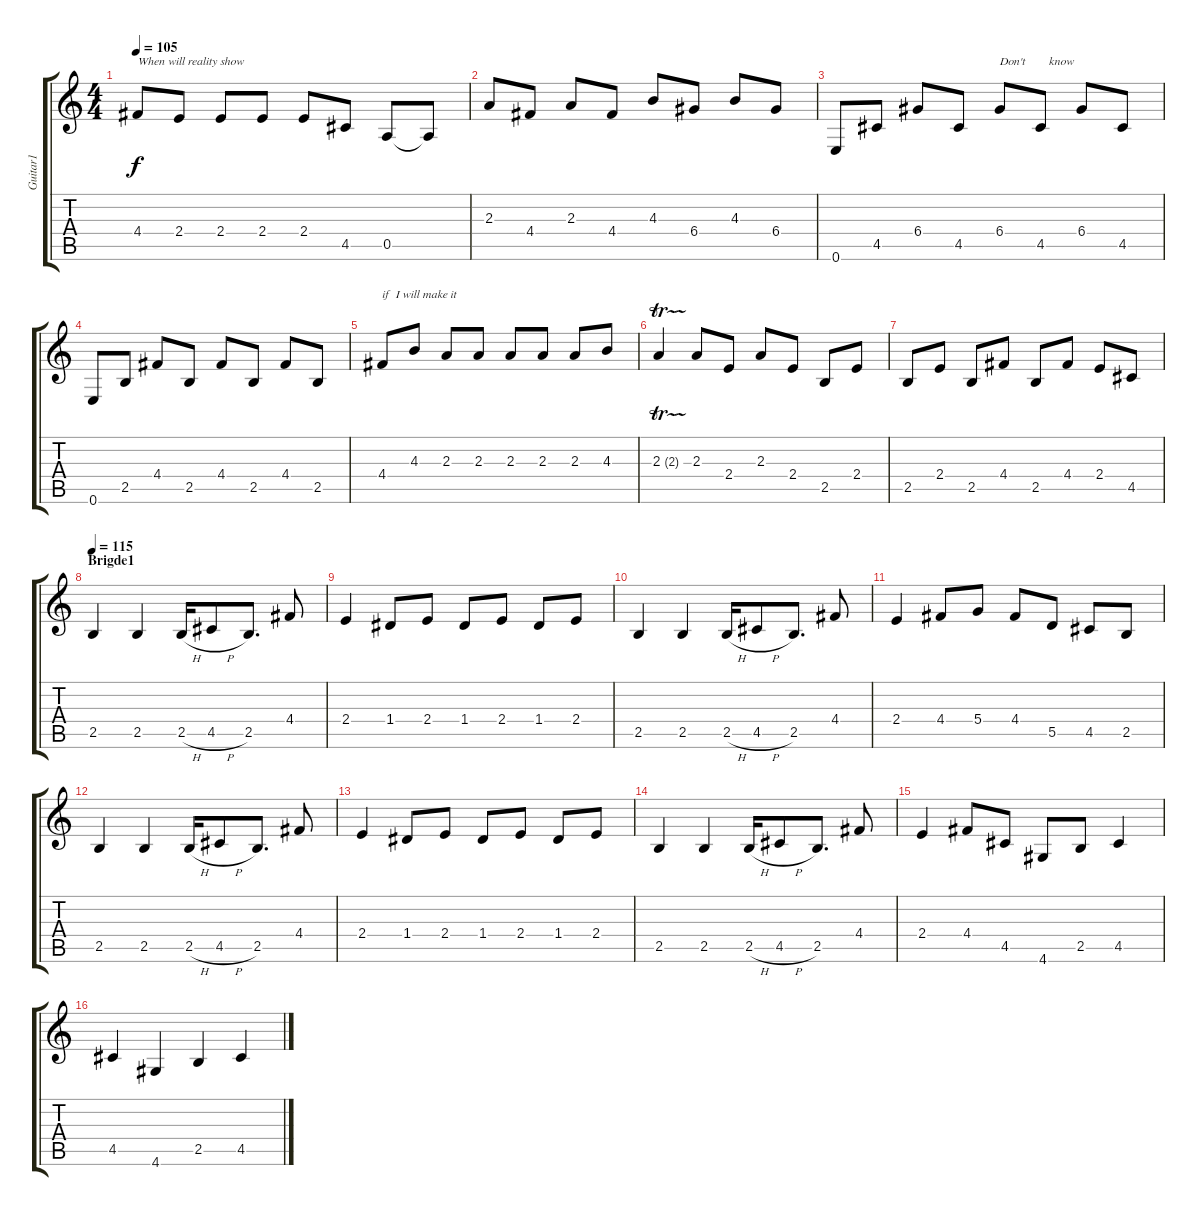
\track ("Guitar1" "Guitar1") {instrument electricguitarclean}
\staff {score tabs}
\tuning (E4 B3 G3 D3 A2 E2) {hide}
\ts (4 4)
\tempo 105
\clef g2
\ks c
4.4.8{txt "When will reality show" dy f} 2.4.8 2.4.8 2.4.8 2.4.8 4.5.8 0.5.8 0.5{t}.8 |
2.3.8 4.4.8 2.3.8 4.4.8 4.3.8 6.4.8 4.3.8 6.4.8 |
0.6.8 4.5.8 6.4.8 4.5.8 6.4.8{txt "Don't        know"} 4.5.8 6.4.8 4.5.8 |
0.6.8 2.5.8 4.4.8 2.5.8 4.4.8 2.5.8 4.4.8 2.5.8 |
4.4.8{txt "if  I will make it"} 4.3.8 2.3.8 2.3.8 2.3.8 2.3.8 2.3.8 4.3.8 |
2.3{tr (2 16)}.4 2.3.8 2.4.8 2.3.8 2.4.8 2.5.8 2.4.8 |
2.5.8 2.4.8 2.5.8 4.4.8 2.5.8 4.4.8 2.4.8 4.5.8 |
\section ("" "Brigde1")
\tempo 115
2.5.4 2.5.4 2.5{h}.16 4.5{h}.8 2.5.8{d} 4.4.8 |
2.4.4 1.4.8 2.4.8 1.4.8 2.4.8 1.4.8 2.4.8 |
2.5.4 2.5.4 2.5{h}.16 4.5{h}.8 2.5.8{d} 4.4.8 |
2.4.4 4.4.8 5.4.8 4.4.8 5.5.8 4.5.8 2.5.8 |
2.5.4 2.5.4 2.5{h}.16 4.5{h}.8 2.5.8{d} 4.4.8 |
2.4.4 1.4.8 2.4.8 1.4.8 2.4.8 1.4.8 2.4.8 |
2.5.4 2.5.4 2.5{h}.16 4.5{h}.8 2.5.8{d} 4.4.8 |
2.4.4 4.4.8 4.5.8 4.6.8 2.5.8 4.5.4 |
4.5.4 4.6.4 2.5.4 4.5.4
